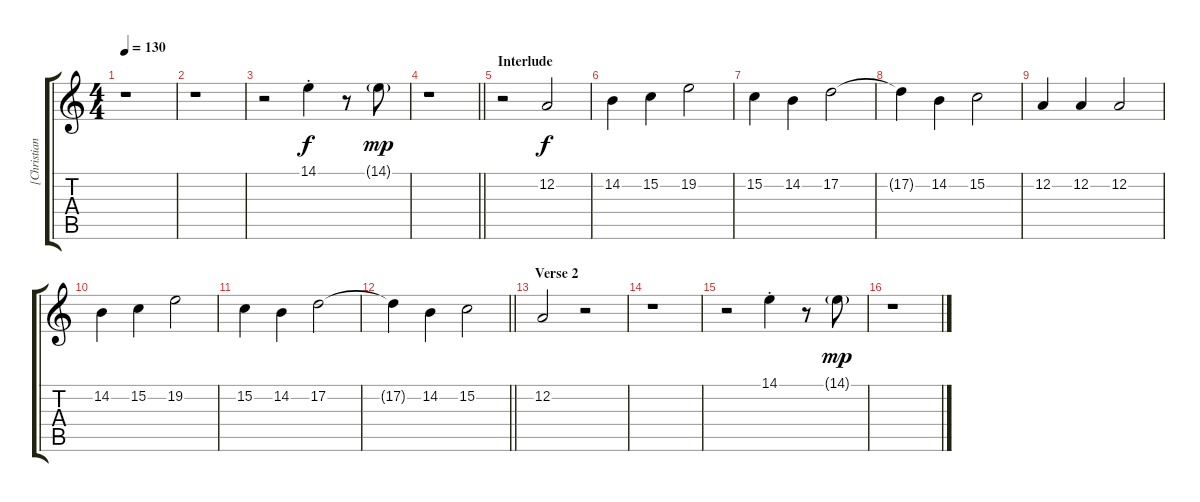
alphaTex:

\track ("[Christian Lorenz]  Keyboard" "[Christian") {instrument pad7halo}
\staff {score tabs}
\tuning (D4 A3 F3 C3 G2 C2) {hide}
\ts (4 4)
\tempo 130
\clef g2
\ks c
r.1{dy mp} |
r.1 |
r.2 14.1{st}.4{dy f} r.8 14.1{g}.8{dy mp} |
\barLineRight lightlight
r.1 |
\section ("" "Interlude")
r.2{volume 14 instrument pad8sweep} 12.2.2{dy f} |
14.2.4 15.2.4 19.2.2 |
15.2.4 14.2.4 17.2.2 |
17.2{t}.4 14.2.4 15.2.2 |
12.2.4 12.2.4 12.2.2 |
14.2.4 15.2.4 19.2.2 |
15.2.4 14.2.4 17.2.2 |
\barLineRight lightlight
17.2{t}.4 14.2.4 15.2.2 |
\section ("" "Verse 2")
12.2.2 r.2{volume 9 instrument pad7halo} |
r.1 |
r.2 14.1{st}.4 r.8 14.1{g}.8{dy mp} |
r.1
